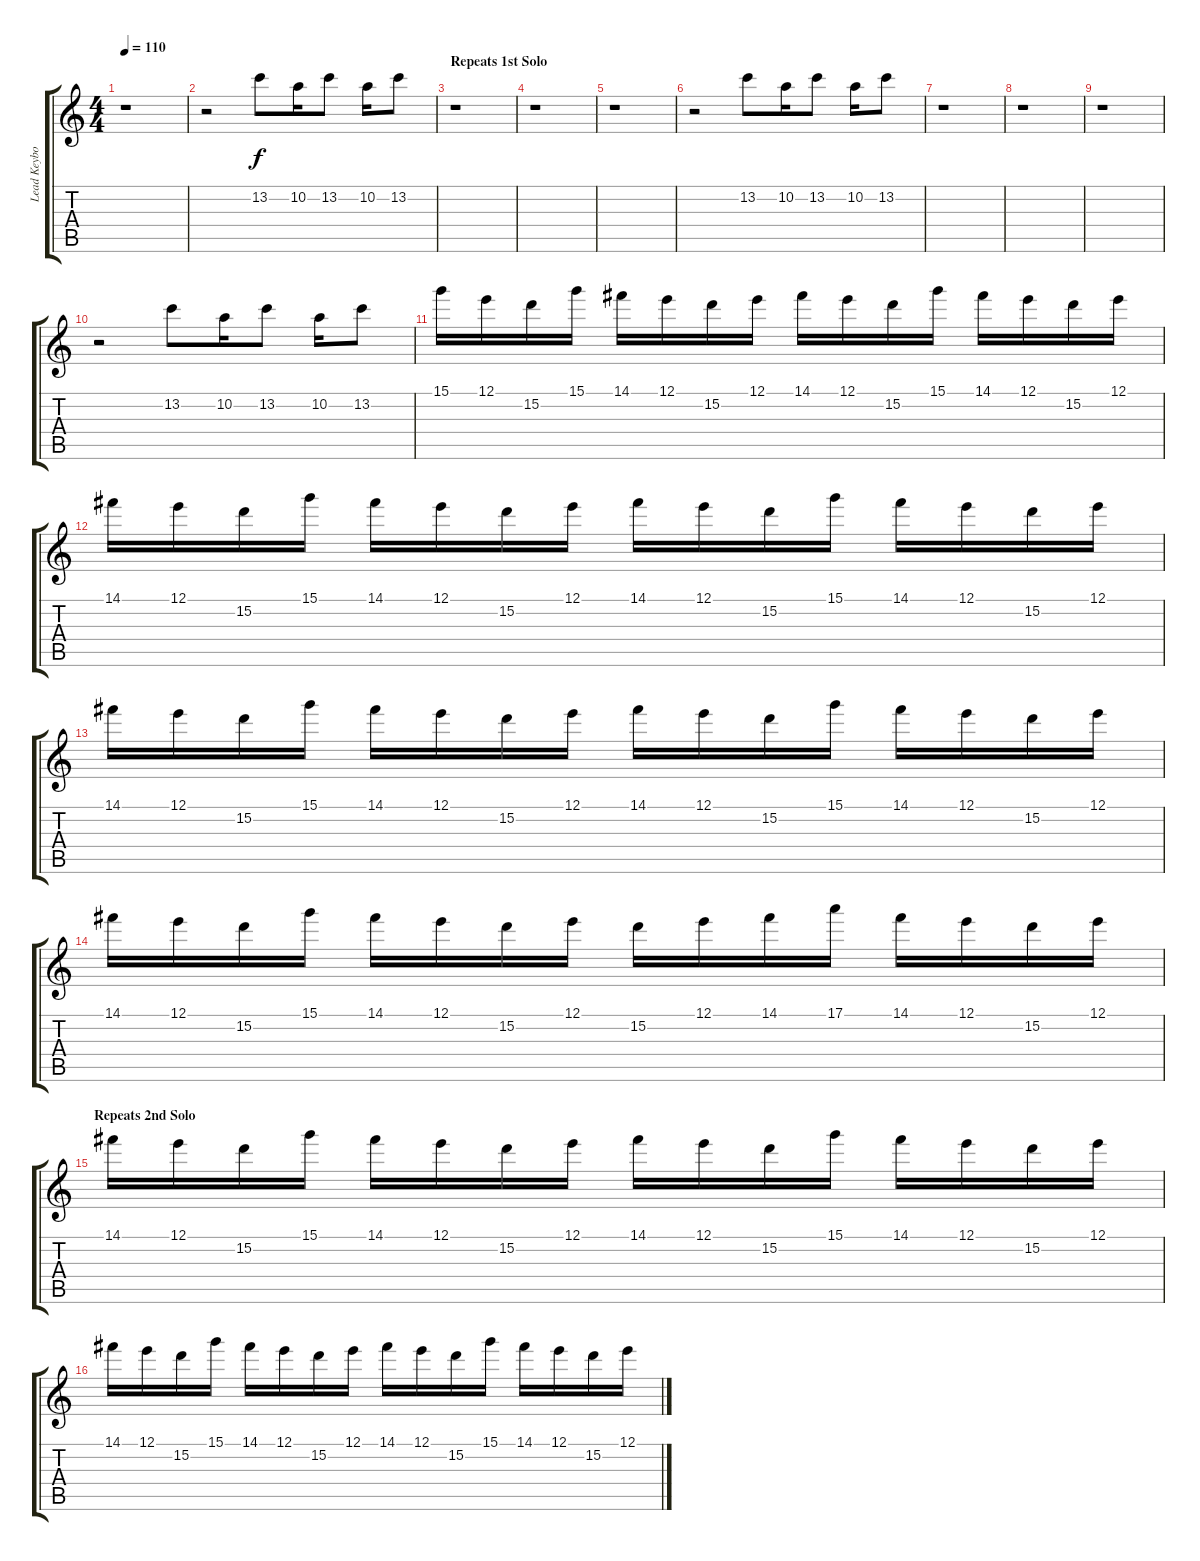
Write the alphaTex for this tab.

\track ("Lead Keyboard" "Lead Keybo") {instrument pad1newage}
\staff {score tabs}
\tuning (E5 B4 G4 D4 A3 E3) {hide}
\ts (4 4)
\tempo 110
\clef g2
\ks c
r.1{dy f} |
r.2 13.2.8 10.2.16 13.2.8 10.2.16 13.2.8 |
\section ("" "Repeats 1st Solo ")
r.1 |
r.1 |
r.1 |
r.2 13.2.8 10.2.16 13.2.8 10.2.16 13.2.8 |
r.1 |
r.1 |
r.1 |
r.2 13.2.8 10.2.16 13.2.8 10.2.16 13.2.8 |
15.1.16{volume 7} 12.1.16 15.2.16 15.1.16 14.1.16 12.1.16 15.2.16 12.1.16 14.1.16 12.1.16 15.2.16 15.1.16 14.1.16 12.1.16 15.2.16 12.1.16 |
14.1.16 12.1.16 15.2.16 15.1.16 14.1.16 12.1.16 15.2.16 12.1.16 14.1.16 12.1.16 15.2.16 15.1.16 14.1.16 12.1.16 15.2.16 12.1.16 |
14.1.16 12.1.16 15.2.16 15.1.16 14.1.16 12.1.16 15.2.16 12.1.16 14.1.16 12.1.16 15.2.16 15.1.16 14.1.16 12.1.16 15.2.16 12.1.16 |
14.1.16 12.1.16 15.2.16 15.1.16 14.1.16 12.1.16 15.2.16 12.1.16 15.2.16 12.1.16 14.1.16 17.1.16 14.1.16 12.1.16 15.2.16 12.1.16 |
\section ("" "Repeats 2nd Solo")
14.1.16 12.1.16 15.2.16 15.1.16 14.1.16 12.1.16 15.2.16 12.1.16 14.1.16 12.1.16 15.2.16 15.1.16 14.1.16 12.1.16 15.2.16 12.1.16 |
14.1.16 12.1.16 15.2.16 15.1.16 14.1.16 12.1.16 15.2.16 12.1.16 14.1.16 12.1.16 15.2.16 15.1.16 14.1.16 12.1.16 15.2.16 12.1.16
